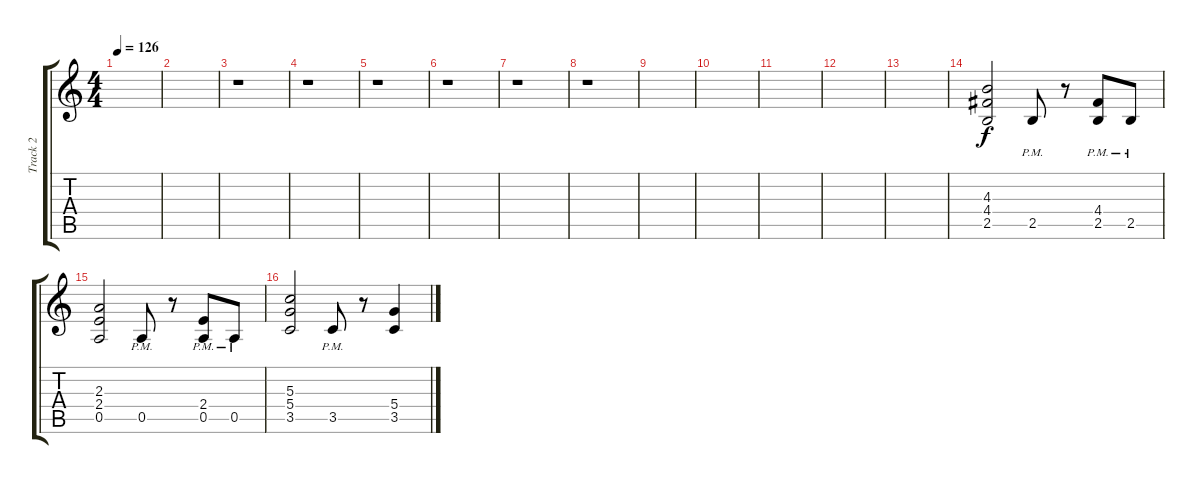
\track ("Track 2" "Track 2") {instrument distortionguitar}
\staff {score tabs}
\tuning (E4 B3 G3 D3 A2 E2) {hide}
\ts (4 4)
\tempo 126
\clef g2
\ks c
|
|
r.1 |
r.1 |
r.1 |
r.1 |
r.1 |
r.1 |
|
|
|
|
|
(4.3 4.4 2.5).2{volume 11} 2.5{pm}.8 r.8 (4.4{pm} 2.5{pm}).8 2.5{pm}.8 |
(2.3 2.4 0.5).2 0.5{pm}.8 r.8 (2.4{pm} 0.5{pm}).8 0.5{pm}.8 |
(5.3 5.4 3.5).2 3.5{pm}.8 r.8 (5.4 3.5).4
